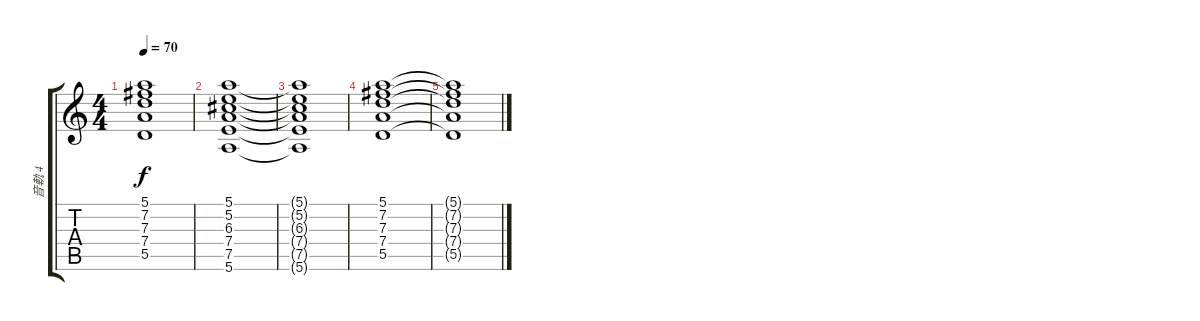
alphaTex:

\track ("音軌 4" "音軌 4") {instrument overdrivenguitar}
\staff {score tabs}
\tuning (E4 B3 G3 D3 A2 E2) {hide}
\ts (4 4)
\tempo 70
\clef g2
\ks c
(5.1{t} 7.2{t} 7.3{t} 7.4{t} 5.5{t}).1{dy f} |
(5.1 5.2 6.3 7.4 7.5 5.6).1 |
(5.1{t} 5.2{t} 6.3{t} 7.4{t} 7.5{t} 5.6{t}).1 |
(5.1 7.2 7.3 7.4 5.5).1 |
(5.1{t} 7.2{t} 7.3{t} 7.4{t} 5.5{t}).1
